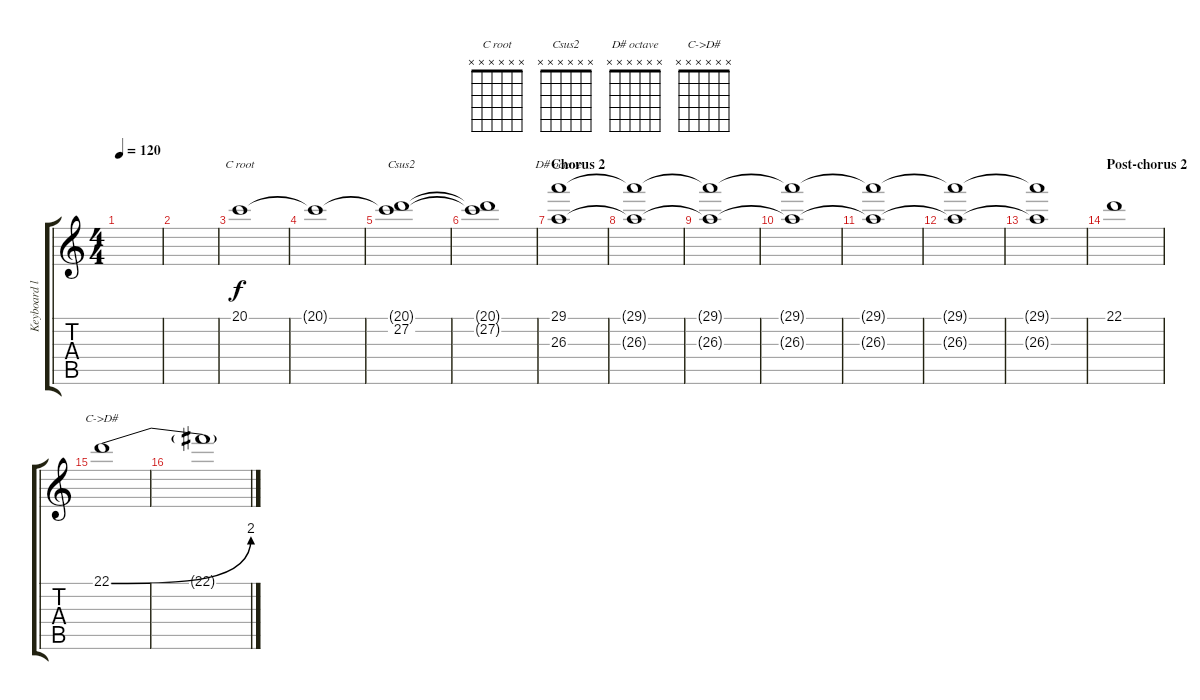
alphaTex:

\track ("Keyboard lead" "Keyboard l") {instrument stringensemble1}
\staff {score tabs}
\tuning (E4 B3 G3 D3 A2 E2) {hide}
\chord ("C root" x x x x x x)
\chord ("Csus2" x x x x x x)
\chord ("D# octave" x x x x x x)
\chord ("C->D#" x x x x x x)
\ts (4 4)
\tempo 120
\clef g2
\ks c
|
|
20.1.1{ch "C root" instrument pad7halo} |
20.1{t}.1 |
(20.1{t} 27.2).1{ch "Csus2"} |
(20.1{t} 27.2{t}).1 |
\section ("" "Chorus 2")
(29.1 26.3).1{ch "D# octave" volume 10 balance 8 instrument stringensemble1} |
(29.1{t} 26.3{t}).1 |
(29.1{t} 26.3{t}).1 |
(29.1{t} 26.3{t}).1 |
(29.1{t} 26.3{t}).1 |
(29.1{t} 26.3{t}).1 |
(29.1{t} 26.3{t}).1 |
\section ("" "Post-chorus 2")
22.1.1 |
22.1{be (bend 0 0 60 8)}.1{ch "C->D#"} |
22.1{t}.1
